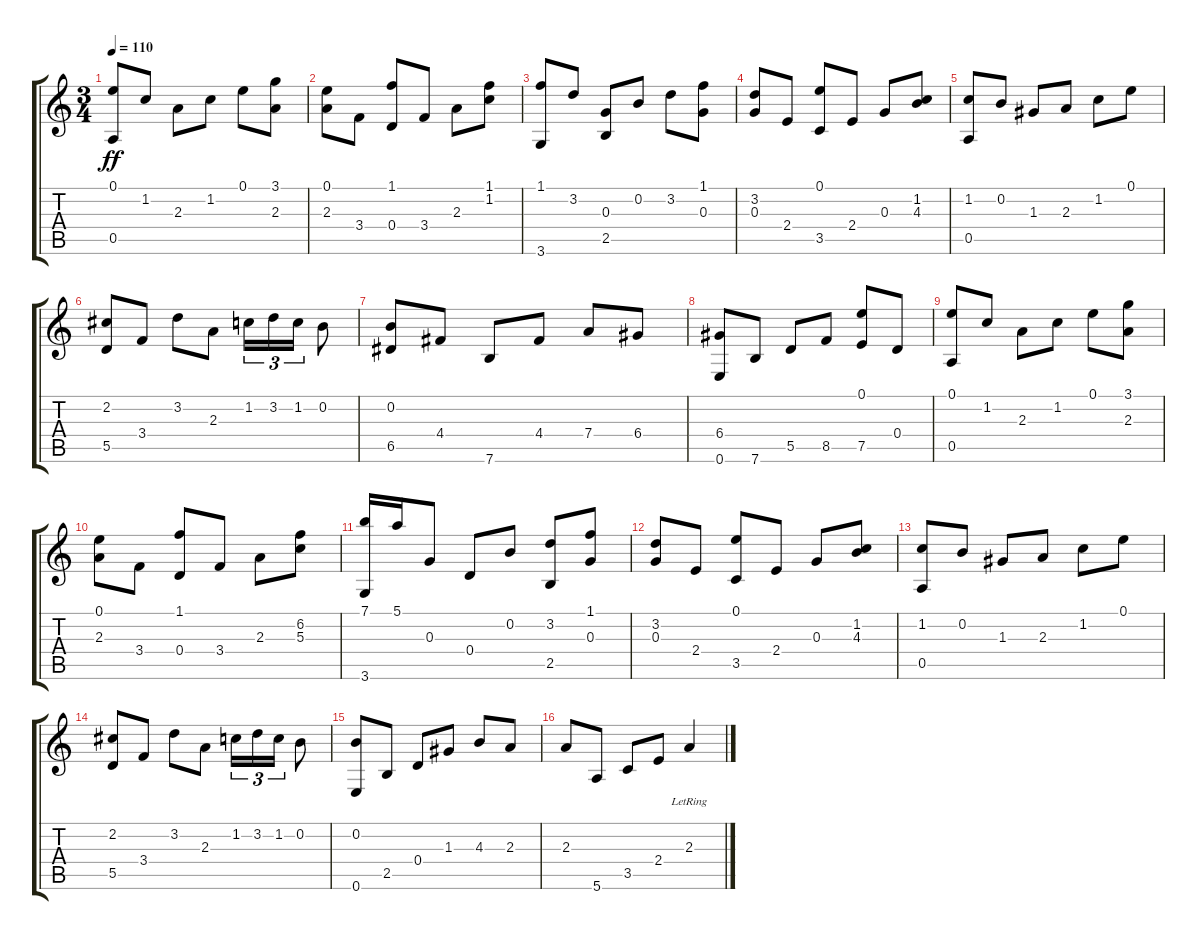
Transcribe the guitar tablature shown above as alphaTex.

\track "" {instrument acousticguitarnylon}
\staff {score tabs}
\tuning (E4 B3 G3 D3 A2 E2) {hide}
\ts (3 4)
\tempo 110
\clef g2
\ks c
(0.1 0.5).8{dy ff} 1.2.8 2.3.8 1.2.8 0.1.8 (3.1 2.3).8 |
(0.1 2.3).8 3.4.8 (1.1 0.4).8 3.4.8 2.3.8 (1.1 1.2).8 |
(1.1 3.6).8 3.2.8 (0.3 2.5).8 0.2.8 3.2.8 (1.1 0.3).8 |
(3.2 0.3).8 2.4.8 (0.1 3.5).8 2.4.8 0.3.8 (1.2 4.3).8 |
(1.2 0.5).8 0.2.8 1.3.8 2.3.8 1.2.8 0.1.8 |
(2.2 5.5).8 3.4.8 3.2.8 2.3.8 1.2.16{tu (3 2)} 3.2.16{tu (3 2)} 1.2.16{tu (3 2)} 0.2.8 |
(0.2 6.5).8 4.4.8 7.6.8 4.4.8 7.4.8 6.4.8 |
(6.4 0.6).8 7.6.8 5.5.8 8.5.8 (0.1 7.5).8 0.4.8 |
(0.1 0.5).8 1.2.8 2.3.8 1.2.8 0.1.8 (3.1 2.3).8 |
(0.1 2.3).8 3.4.8 (1.1 0.4).8 3.4.8 2.3.8 (6.2 5.3).8 |
(7.1 3.6).16 5.1.16 0.3.8 0.4.8 0.2.8 (3.2 2.5).8 (1.1 0.3).8 |
(3.2 0.3).8 2.4.8 (0.1 3.5).8 2.4.8 0.3.8 (1.2 4.3).8 |
(1.2 0.5).8 0.2.8 1.3.8 2.3.8 1.2.8 0.1.8 |
(2.2 5.5).8 3.4.8 3.2.8 2.3.8 1.2.16{tu (3 2)} 3.2.16{tu (3 2)} 1.2.16{tu (3 2)} 0.2.8 |
(0.2 0.6).8 2.5.8 0.4.8 1.3.8 4.3.8 2.3.8 |
2.3.8 5.6.8 3.5.8 2.4.8 2.3{lr}.4
